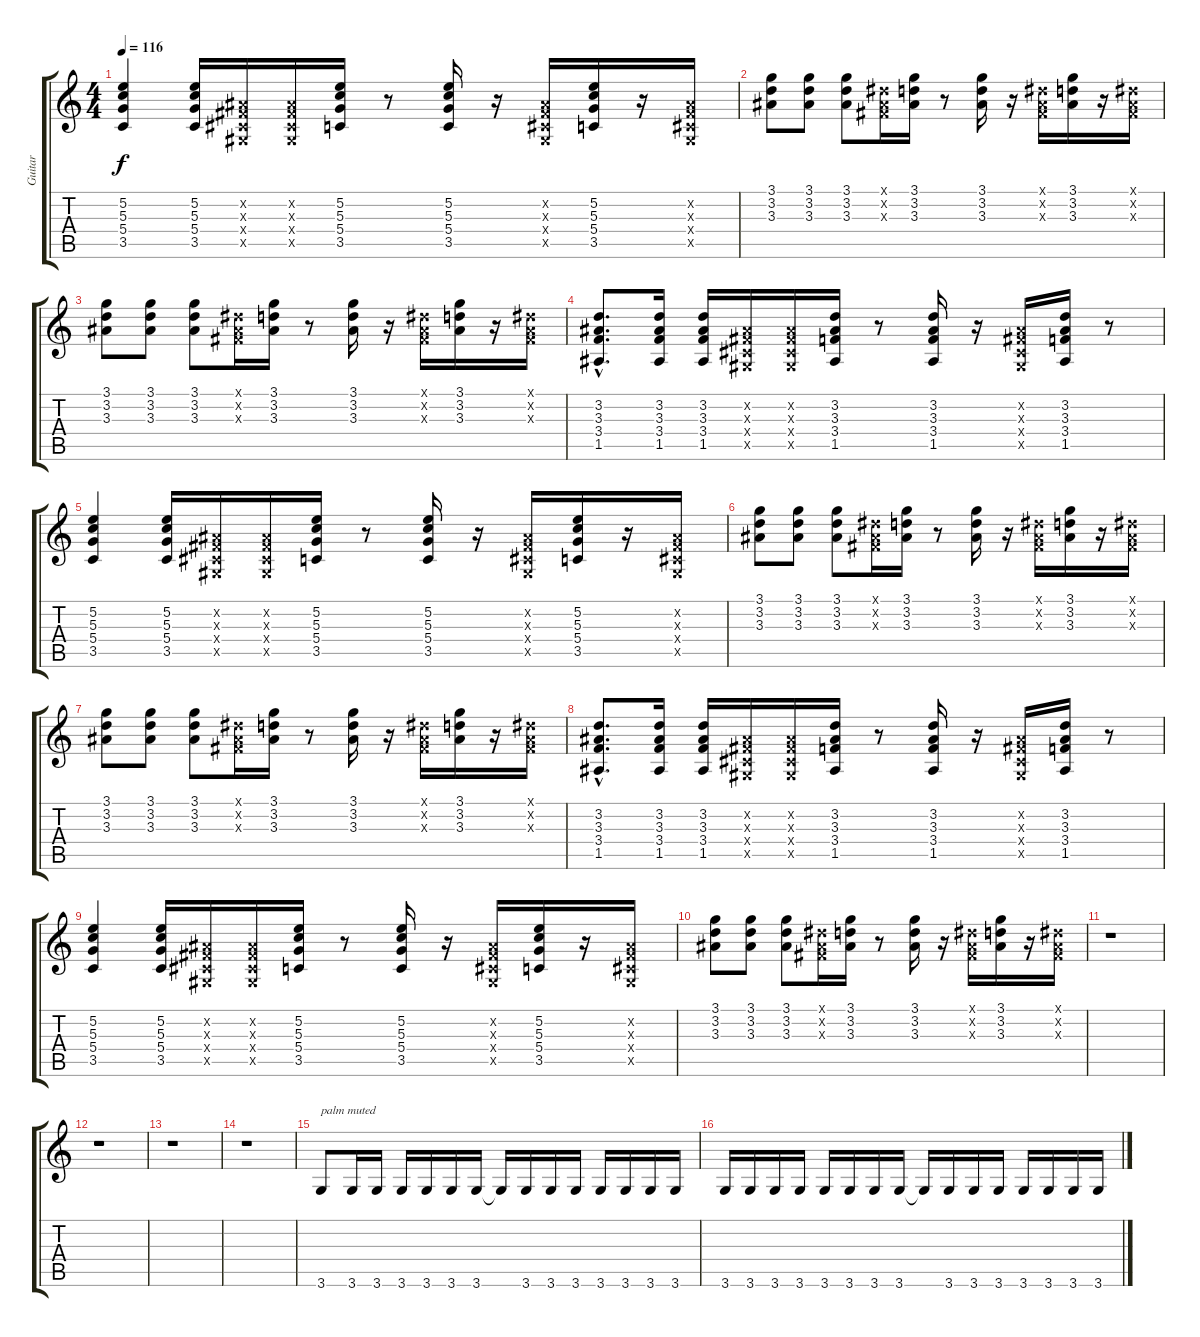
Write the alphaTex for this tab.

\track ("Guitar" "Guitar") {instrument distortionguitar}
\staff {score tabs}
\tuning (E4 B3 G3 D3 A2 E2) {hide}
\ts (4 4)
\tempo 116
\clef g2
\ks c
(5.2 5.3 5.4 3.5).4{dy f} (5.2 5.3 5.4 3.5).16 (-1.2{x} -1.3{x} -1.4{x} -1.5{x}).16 (-1.2{x} -1.3{x} -1.4{x} -1.5{x}).16 (5.2 5.3 5.4 3.5).16 r.8 (5.2 5.3 5.4 3.5).16 r.16 (-1.2{x} -1.3{x} -1.4{x} -1.5{x}).16 (5.2 5.3 5.4 3.5).16 r.16 (-1.2{x} -1.3{x} -1.4{x} -1.5{x}).16 |
(3.1 3.2 3.3).8 (3.1 3.2 3.3).8 (3.1 3.2 3.3).8 (-1.1{x} -1.2{x} -1.3{x}).16 (3.1 3.2 3.3).16 r.8 (3.1 3.2 3.3).16 r.16 (-1.1{x} -1.2{x} -1.3{x}).16 (3.1 3.2 3.3).16 r.16 (-1.1{x} -1.2{x} -1.3{x}).16 |
(3.1 3.2 3.3).8 (3.1 3.2 3.3).8 (3.1 3.2 3.3).8 (-1.1{x} -1.2{x} -1.3{x}).16 (3.1 3.2 3.3).16 r.8 (3.1 3.2 3.3).16 r.16 (-1.1{x} -1.2{x} -1.3{x}).16 (3.1 3.2 3.3).16 r.16 (-1.1{x} -1.2{x} -1.3{x}).16 |
(3.2{hac} 3.3{hac} 3.4{hac} 1.5{hac}).8{d} (3.2 3.3 3.4 1.5).16 (3.2 3.3 3.4 1.5).16 (-1.2{x} -1.3{x} -1.4{x} -1.5{x}).16 (-1.2{x} -1.3{x} -1.4{x} -1.5{x}).16 (3.2 3.3 3.4 1.5).16 r.8 (3.2 3.3 3.4 1.5).16 r.16 (-1.2{x} -1.3{x} -1.4{x} -1.5{x}).16 (3.2 3.3 3.4 1.5).16 r.8 |
(5.2 5.3 5.4 3.5).4 (5.2 5.3 5.4 3.5).16 (-1.2{x} -1.3{x} -1.4{x} -1.5{x}).16 (-1.2{x} -1.3{x} -1.4{x} -1.5{x}).16 (5.2 5.3 5.4 3.5).16 r.8 (5.2 5.3 5.4 3.5).16 r.16 (-1.2{x} -1.3{x} -1.4{x} -1.5{x}).16 (5.2 5.3 5.4 3.5).16 r.16 (-1.2{x} -1.3{x} -1.4{x} -1.5{x}).16 |
(3.1 3.2 3.3).8 (3.1 3.2 3.3).8 (3.1 3.2 3.3).8 (-1.1{x} -1.2{x} -1.3{x}).16 (3.1 3.2 3.3).16 r.8 (3.1 3.2 3.3).16 r.16 (-1.1{x} -1.2{x} -1.3{x}).16 (3.1 3.2 3.3).16 r.16 (-1.1{x} -1.2{x} -1.3{x}).16 |
(3.1 3.2 3.3).8 (3.1 3.2 3.3).8 (3.1 3.2 3.3).8 (-1.1{x} -1.2{x} -1.3{x}).16 (3.1 3.2 3.3).16 r.8 (3.1 3.2 3.3).16 r.16 (-1.1{x} -1.2{x} -1.3{x}).16 (3.1 3.2 3.3).16 r.16 (-1.1{x} -1.2{x} -1.3{x}).16 |
(3.2{hac} 3.3{hac} 3.4{hac} 1.5{hac}).8{d} (3.2 3.3 3.4 1.5).16 (3.2 3.3 3.4 1.5).16 (-1.2{x} -1.3{x} -1.4{x} -1.5{x}).16 (-1.2{x} -1.3{x} -1.4{x} -1.5{x}).16 (3.2 3.3 3.4 1.5).16 r.8 (3.2 3.3 3.4 1.5).16 r.16 (-1.2{x} -1.3{x} -1.4{x} -1.5{x}).16 (3.2 3.3 3.4 1.5).16 r.8 |
(5.2 5.3 5.4 3.5).4 (5.2 5.3 5.4 3.5).16 (-1.2{x} -1.3{x} -1.4{x} -1.5{x}).16 (-1.2{x} -1.3{x} -1.4{x} -1.5{x}).16 (5.2 5.3 5.4 3.5).16 r.8 (5.2 5.3 5.4 3.5).16 r.16 (-1.2{x} -1.3{x} -1.4{x} -1.5{x}).16 (5.2 5.3 5.4 3.5).16 r.16 (-1.2{x} -1.3{x} -1.4{x} -1.5{x}).16 |
(3.1 3.2 3.3).8 (3.1 3.2 3.3).8 (3.1 3.2 3.3).8 (-1.1{x} -1.2{x} -1.3{x}).16 (3.1 3.2 3.3).16 r.8 (3.1 3.2 3.3).16 r.16 (-1.1{x} -1.2{x} -1.3{x}).16 (3.1 3.2 3.3).16 r.16 (-1.1{x} -1.2{x} -1.3{x}).16 |
r.1 |
r.1 |
r.1 |
r.1 |
3.6.8{txt "palm muted"} 3.6.16 3.6.16 3.6.16 3.6.16 3.6.16 3.6.16 3.6{t}.16 3.6.16 3.6.16 3.6.16 3.6.16 3.6.16 3.6.16 3.6.16 |
3.6.16 3.6.16 3.6.16 3.6.16 3.6.16 3.6.16 3.6.16 3.6.16 3.6{t}.16 3.6.16 3.6.16 3.6.16 3.6.16 3.6.16 3.6.16 3.6.16
